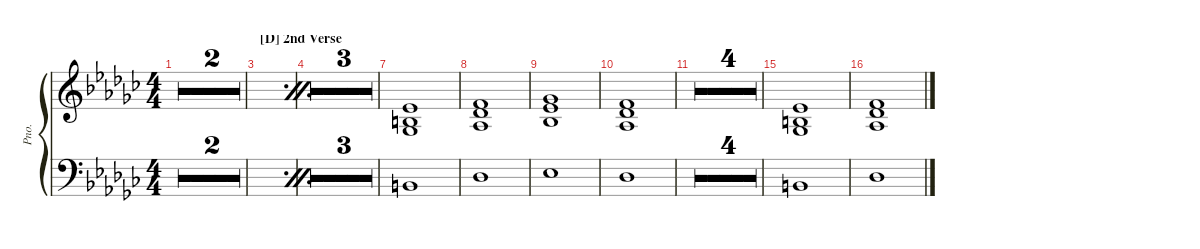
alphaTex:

\defaultSystemsLayout 4
\hideDynamics
\bracketExtendMode groupsimilarinstruments
\otherSystemsTrackNameOrientation horizontal
\track ("Electric Piano" "Pno.") {multiBarRest instrument electricgrandpiano}
\staff {score}
\tuning (E4 B3 G3 D3 A2 E2)
\ts (4 4)
\tempo 139
\clef g2
\simile firstofdouble
\ks gb
|
\simile secondofdouble
|
\section ("D" "2nd Verse")
\simile firstofdouble
|
\simile secondofdouble
|
\simile firstofdouble
|
\simile secondofdouble
|
(8.3{acc b} 9.4{acc forcenatural} 9.5{acc b}).1{beam Up} |
(10.3{acc forcenatural} 11.4{acc b} 11.5{acc b}).1{beam Up} |
(7.2{acc b} 8.4{acc b} 8.3{acc b}).1{beam Up} |
(6.2{acc forcenatural} 6.3{acc b} 6.4{acc b}).1{beam Up} |
\simile firstofdouble
|
\simile secondofdouble
|
\simile firstofdouble
|
\simile secondofdouble
|
\simile none
(4.2{acc b} 4.3{acc forcenatural} 4.4{acc b}).1{beam Up} |
(6.2{acc forcenatural} 6.3{acc b} 6.4{acc b}).1{beam Up}
\staff {score}
\tuning (E4 B3 G3 D3 A2 E2)
\clef f4
\ottava regular
\simile firstofdouble
\ks gb
|
\simile secondofdouble
|
\simile firstofdouble
|
\simile secondofdouble
|
\simile firstofdouble
|
\simile secondofdouble
|
\simile none
2.5{acc forcenatural}.1{beam Up} |
4.5{acc b}.1{beam Down} |
6.5{acc b}.1{beam Down} |
4.5{acc b}.1{beam Down} |
\simile firstofdouble
|
\simile secondofdouble
|
\simile firstofdouble
|
\simile secondofdouble
|
\simile none
2.5{acc forcenatural}.1{beam Up} |
4.5{acc b}.1{beam Down}
